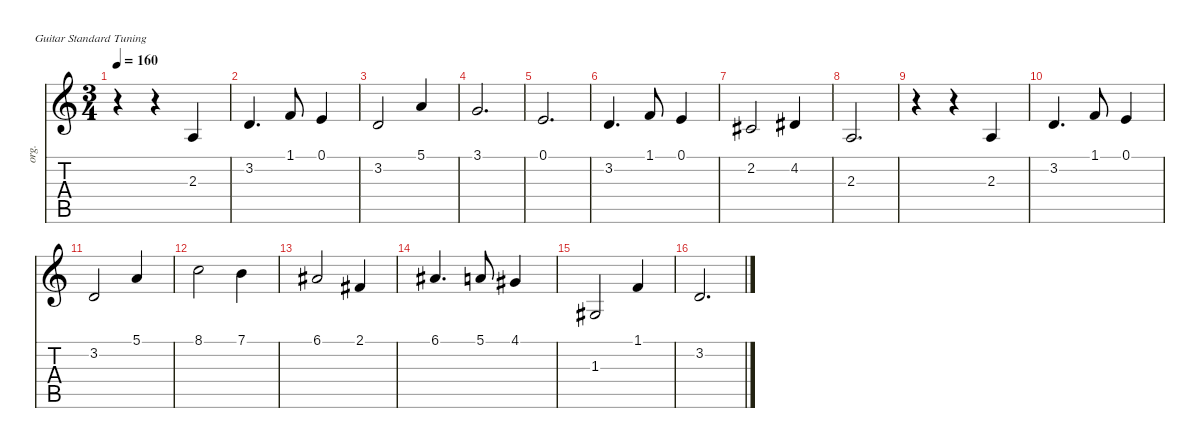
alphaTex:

\defaultSystemsLayout 4
\hideDynamics
\bracketExtendMode nobrackets
\track ("Piste 1" "org.") {mute instrument drawbarorgan}
\staff {score tabs}
\tuning (E4 B3 G3 D3 A2 E2)
\ts (3 4)
\tempo 160
\clef g2
\ks c
r.4{dy f instrument drawbarorgan beam Down} r.4{beam Down} 2.3.4{beam Up} |
3.2.4{d beam Up} 1.1.8{beam Up} 0.1.4{beam Up} |
3.2.2{beam Up} 5.1.4{beam Up} |
3.1.2{d beam Up} |
0.1.2{d beam Up} |
3.2.4{d beam Up} 1.1.8{beam Up} 0.1.4{beam Up} |
2.2{acc #}.2{beam Up} 4.2{acc #}.4{beam Up} |
2.3.2{d beam Up} |
r.4{beam Down} r.4{beam Down} 2.3.4{beam Up} |
3.2.4{d beam Up} 1.1.8{beam Up} 0.1.4{beam Up} |
3.2.2{beam Up} 5.1.4{beam Up} |
8.1.2{beam Down} 7.1.4{beam Down} |
6.1{acc #}.2{beam Up} 2.1{acc #}.4{beam Up} |
6.1{acc #}.4{d beam Up} 5.1.8{beam Up} 4.1{acc #}.4{beam Up} |
1.3{acc #}.2{beam Up} 1.1.4{beam Up} |
3.2.2{d beam Up}
